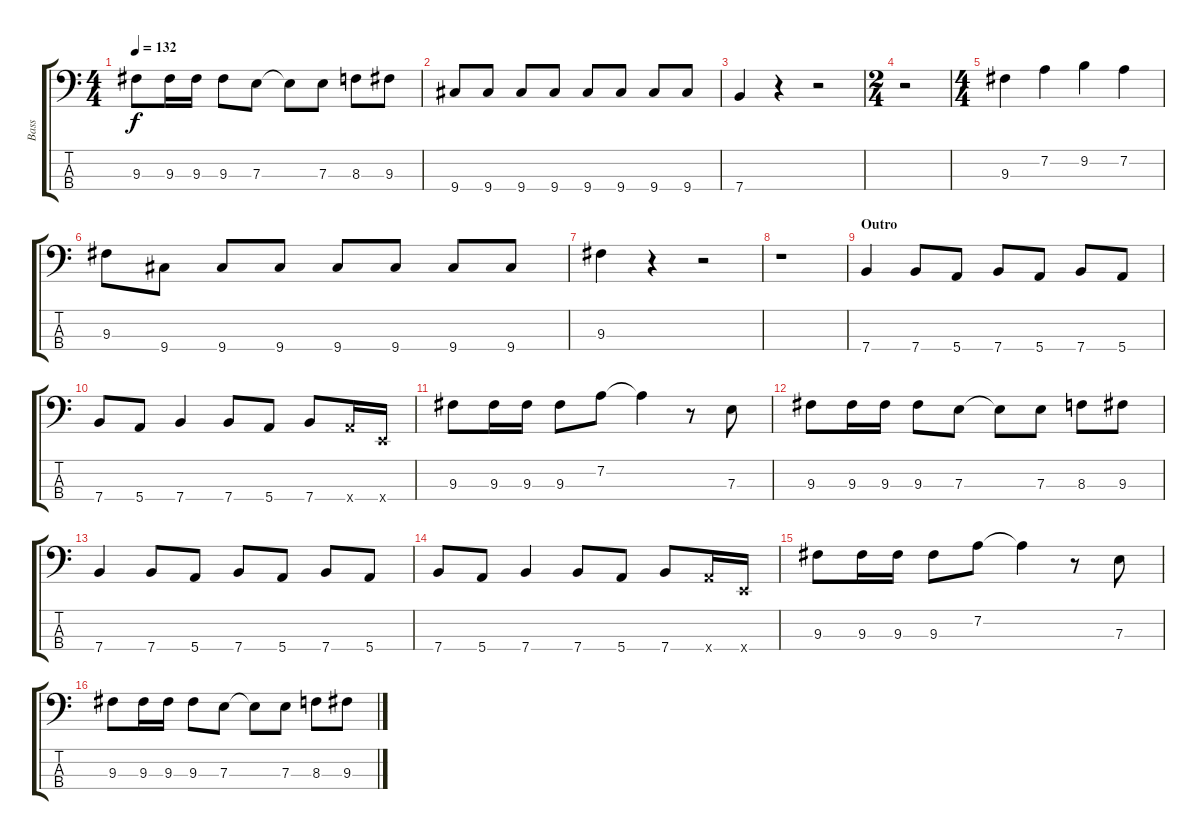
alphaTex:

\track ("Bass" "Bass") {instrument electricbasspick}
\staff {score tabs}
\tuning (G2 D2 A1 E1) {hide}
\ts (4 4)
\tempo 132
\clef f4
\ks c
9.3.8{dy f} 9.3.16 9.3.16 9.3.8 7.3.8 7.3{t}.8 7.3.8 8.3.8 9.3.8 |
9.4.8 9.4.8 9.4.8 9.4.8 9.4.8 9.4.8 9.4.8 9.4.8 |
7.4.4 r.4 r.2 |
\ts (2 4)
r.2 |
\ts (4 4)
9.3.4 7.2.4 9.2.4 7.2.4 |
9.3.8 9.4.8 9.4.8 9.4.8 9.4.8 9.4.8 9.4.8 9.4.8 |
9.3.4 r.4 r.2 |
r.1 |
\section ("" "Outro")
7.4.4 7.4.8 5.4.8 7.4.8 5.4.8 7.4.8 5.4.8 |
7.4.8 5.4.8 7.4.4 7.4.8 5.4.8 7.4.8 5.4{x}.16 0.4{x}.16 |
9.3.8 9.3.16 9.3.16 9.3.8 7.2.8 7.2{t}.4 r.8 7.3.8 |
9.3.8 9.3.16 9.3.16 9.3.8 7.3.8 7.3{t}.8 7.3.8 8.3.8 9.3.8 |
7.4.4 7.4.8 5.4.8 7.4.8 5.4.8 7.4.8 5.4.8 |
7.4.8 5.4.8 7.4.4 7.4.8 5.4.8 7.4.8 5.4{x}.16 0.4{x}.16 |
9.3.8 9.3.16 9.3.16 9.3.8 7.2.8 7.2{t}.4 r.8 7.3.8 |
9.3.8 9.3.16 9.3.16 9.3.8 7.3.8 7.3{t}.8 7.3.8 8.3.8 9.3.8
